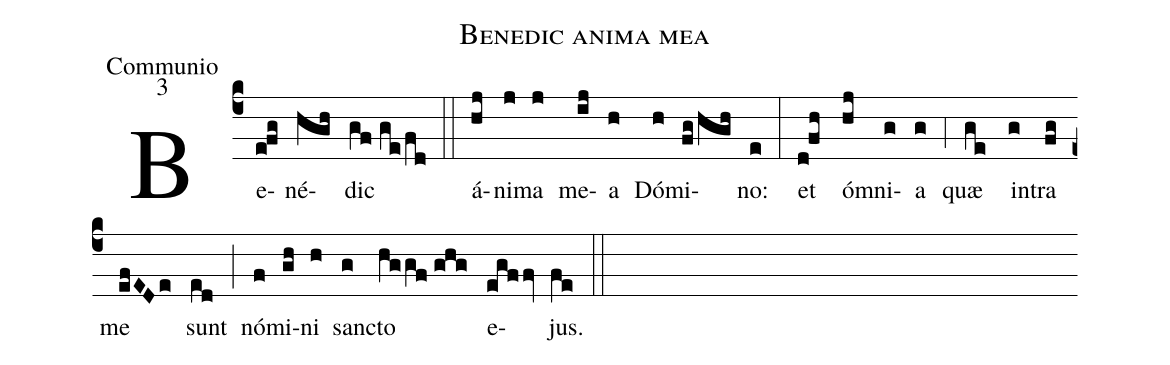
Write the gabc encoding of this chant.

name:Benedic anima mea;
office-part:Communio;
mode:3;
%%
(c4) Be(e!fg)né(hgh)dic(gf//ge/fd) (::) á(hj)ni(j)ma(j) me(ij)a(h) Dó(h)mi(fg/hgh)no:(e) (:) et(d!fh) ó(hj)mni(g)a(g) (;4) quæ(ge) in(g)tra(fg) me(efEDe) sunt(ed) (;) nó(f)mi(gh)ni(h) san(g)cto(hggf//ghg) e(egffv)jus.(fe) (::)
